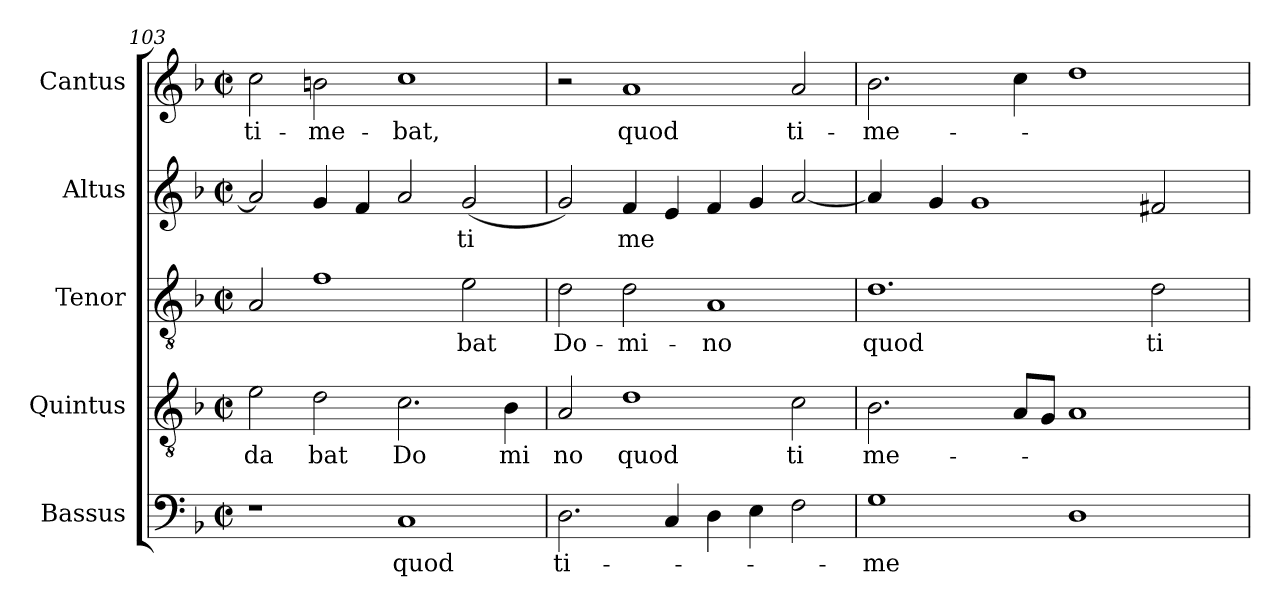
**kern	**text	**kern	**text	**kern	**text	**kern	**text	**kern	**text
*part5	*part5	*part4	*part4	*part3	*part3	*part2	*part2	*part1	*part1
*staff5	*staff5	*staff4	*staff4	*staff3	*staff3	*staff2	*staff2	*staff1	*staff1
*I"Bassus	*	*I"Quintus	*	*I"Tenor	*	*I"Altus	*	*I"Cantus	*
*clefF4	*	*clefGv2	*	*clefGv2	*	*clefG2	*	*clefG2	*
*k[b-]	*	*k[b-]	*	*k[b-]	*	*k[b-]	*	*k[b-]	*
*F:	*	*F:	*	*F:	*	*F:	*	*F:	*
*M2/2	*	*M2/2	*	*M2/2	*	*M2/2	*	*M2/2	*
*met(c|)	*	*met(c|)	*	*met(c|)	*	*met(c|)	*	*met(c|)	*
=103	=103	=103	=103	=103	=103	=103	=103	=103	=103
!	!	!	!LO:LY:b:cj	!	!	!	!	!	!LO:LY:b:cj
1r	.	2e\	da	2A/	.	2a/]	.	2cc\	ti-
!	!	!	!LO:LY:b:cj	!	!	!	!	!	!LO:LY:b:cj
.	.	2d\	bat	1f	.	4g/	.	2b\	-me-
.	.	.	.	.	.	4f/	.	.	.
!	!LO:LY:b:cj	!	!LO:LY:b:cj	!	!	!	!	!	!LO:LY:b:cj
1C	quod	2.c\	Do	.	.	2a/	.	1cc	-bat,
!	!	!	!	!	!LO:LY:b:cj	!	!LO:LY:b:cj	!	!
.	.	.	.	2e\	-bat	(<2g/	ti	.	.
!	!	!	!LO:LY:b:cj	!	!	!	!	!	!
.	.	4B-\	mi	.	.	.	.	.	.
=104	=104	=104	=104	=104	=104	=104	=104	=104	=104
!	!LO:LY:b:cj	!	!LO:LY:b:cj	!	!LO:LY:b:cj	!	!	!	!
2.D\	ti-	2A/	no	2d\	Do-	2g/)	.	2r	.
!	!	!	!LO:LY:b:cj	!	!LO:LY:b:cj	!	!LO:LY:b	!	!LO:LY:b:cj
.	.	1d	quod	2d\	-mi-	4f/	me	1a	quod
4C/	.	.	.	.	.	4e/	.	.	.
!	!	!	!	!	!LO:LY:b:cj	!	!	!	!
4D\	.	.	.	1A	-no	4f/	.	.	.
4E\	.	.	.	.	.	4g/	.	.	.
!	!	!	!LO:LY:b:cj	!	!	!	!	!	!LO:LY:b:cj
2F\	.	2c\	ti	.	.	[>2a/	.	2a/	ti-
!!LO:LB:g=z
=105	=105	=105	=105	=105	=105	=105	=105	=105	=105
!	!LO:LY:b:cj	!	!LO:LY:b	!	!LO:LY:b:cj	!	!	!	!LO:LY:b
*	*	*	*	*	*	*^	*	*	*
1G	-me	2.B-\	me-	1.d	quod	4a/]	8ryy	.	2.b-\	-me-
.	.	.	.	.	.	.	64ryy	.	.	.
.	.	.	.	.	.	.	1ryy	.	.	.
.	.	.	.	.	.	4g/	.	.	.	.
.	.	.	.	.	.	1g	.	.	.	.
.	.	8A/L	.	.	.	.	.	.	4cc\	.
.	.	8G/J	.	.	.	.	.	.	.	.
1D	.	1A	.	.	.	.	.	.	1dd	.
.	.	.	.	.	.	.	2ryy	.	.	.
!	!	!	!	!	!LO:LY:b:cj	!	!	!	!	!
.	.	.	.	2d\	ti	2f#/	.	.	.	.
.	.	.	.	.	.	.	4ryy	.	.	.
.	.	.	.	.	.	.	16..ryy	.	.	.
*	*	*	*	*	*	*v	*v	*	*	*
=	=	=	=	=	=	=	=	=	=
*-	*-	*-	*-	*-	*-	*-	*-	*-	*-
